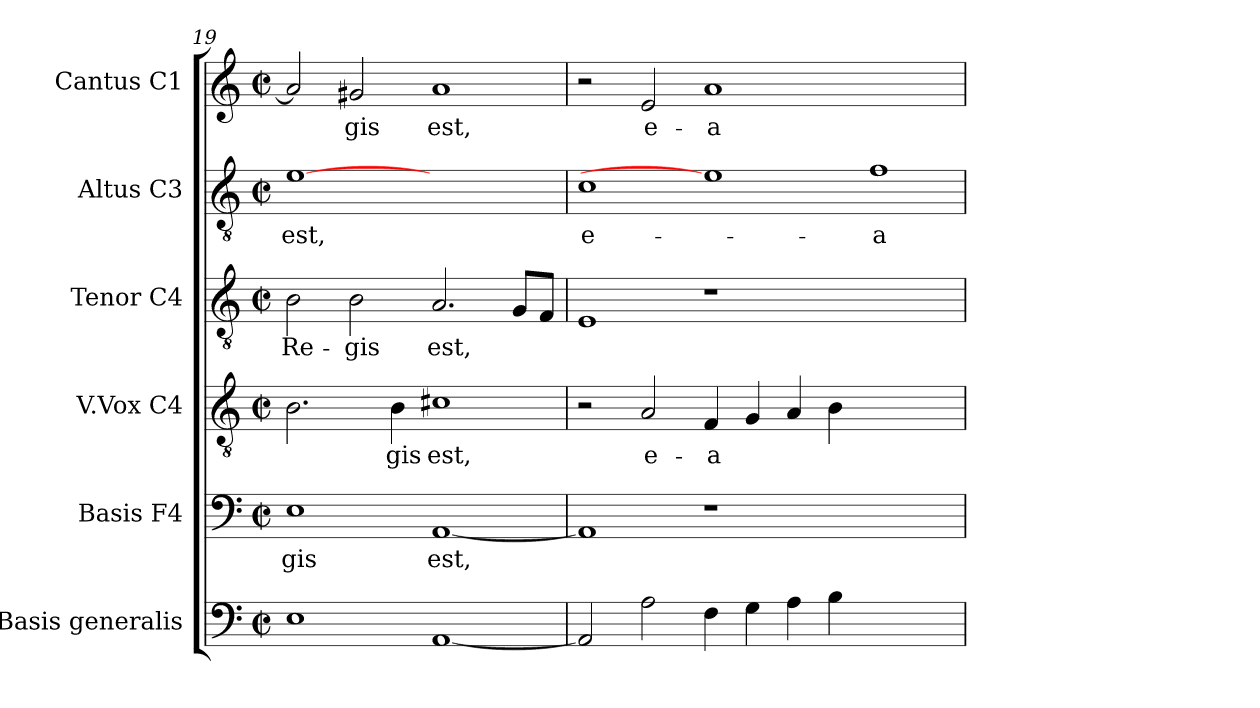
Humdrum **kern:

**kern	**kern	**text	**kern	**text	**kern	**text	**kern	**text	**kern	**text
*part6	*part5	*part5	*part4	*part4	*part3	*part3	*part2	*part2	*part1	*part1
*staff6	*staff5	*staff5	*staff4	*staff4	*staff3	*staff3	*staff2	*staff2	*staff1	*staff1
*I"Basis  generalis	*I"Basis  F4	*	*I"V.Vox  C4	*	*I"Tenor  C4	*	*I"Altus  C3	*	*I"Cantus  C1	*
*	*I'B	*	*	*	*I'T	*	*I'A	*	*I'C	*
*clefF4	*clefF4	*	*clefGv2	*	*clefGv2	*	*clefGv2	*	*clefG2	*
*k[]	*k[]	*	*k[]	*	*k[]	*	*k[]	*	*k[]	*
*C:	*C:	*	*C:	*	*C:	*	*C:	*	*C:	*
*M2/2	*M2/2	*	*M2/2	*	*M2/2	*	*M2/2	*	*M2/2	*
*met(c|)	*met(c|)	*	*met(c|)	*	*met(c|)	*	*met(c|)	*	*met(c|)	*
=19	=19	=19	=19	=19	=19	=19	=19	=19	=19	=19
!	!	!LO:LY:b:cj	!	!LO:LY:b:cj	!	!LO:LY:b:cj	!	!LO:LY:b:cj	!	!LO:LY:b:cj
1E	1E	-gis	2.B\	--	2B\	Re-	[1e	est,	2a/]	--
!	!	!	!	!	!	!LO:LY:b:cj	!	!	!	!LO:LY:b:cj
.	.	.	.	.	2B\	-gis	.	.	2g#X/	-gis
!	!	!	!	!LO:LY:b:cj	!	!	!	!	!	!
.	.	.	4B\	-gis	.	.	.	.	.	.
!	!	!LO:LY:b:cj	!	!LO:LY:b:cj	!	!LO:LY:b:cj	!	!	!	!LO:LY:b:cj
[<1AA	[<1AA	est,	1c#X	est,	2.A/	est,	1ryy	.	1a	est,
!	!	!	!	!	!	!LO:LY:b:cj	!	!	!	!
.	.	.	.	.	8G/L	.	.	.	.	.
!	!	!	!	!	!	!LO:LY:b:cj	!	!	!	!
.	.	.	.	.	8F/J	.	.	.	.	.
=20	=20	=20	=20	=20	=20	=20	=20	=20	=20	=20
!	!	!LO:LY:b:cj	!	!	!	!LO:LY:b:cj	!	!LO:LY:b:cj	!	!
2AA/]	1AA]	.	2r	.	1E	.	1c	e-	2r	.
!	!	!	!	!LO:LY:b:cj	!	!	!	!	!	!LO:LY:b:cj
2A\	.	.	2A/	e-	.	.	.	.	2e/	e-
!	!	!	!	!LO:LY:b:cj	!	!	!	!	!	!LO:LY:b:cj
4F\	1r	.	4F/	-a-	1r	.	1e]	.	1a	-a-
!	!	!	!	!LO:LY:b:cj	!	!	!	!	!	!
4G\	.	.	4G/	--	.	.	.	.	.	.
!	!	!	!	!LO:LY:b:cj	!	!	!	!	!	!
4A\	.	.	4A/	--	.	.	.	.	.	.
!	!	!	!	!LO:LY:b:cj	!	!	!	!	!	!
4B\	.	.	4B\	--	.	.	.	.	.	.
!	!	!	!	!	!	!	!	!LO:LY:b:cj	!	!
1ryy	1ryy	.	1ryy	.	1ryy	.	1f	-a-	1ryy	.
=	=	=	=	=	=	=	=	=	=	=
*-	*-	*-	*-	*-	*-	*-	*-	*-	*-	*-
